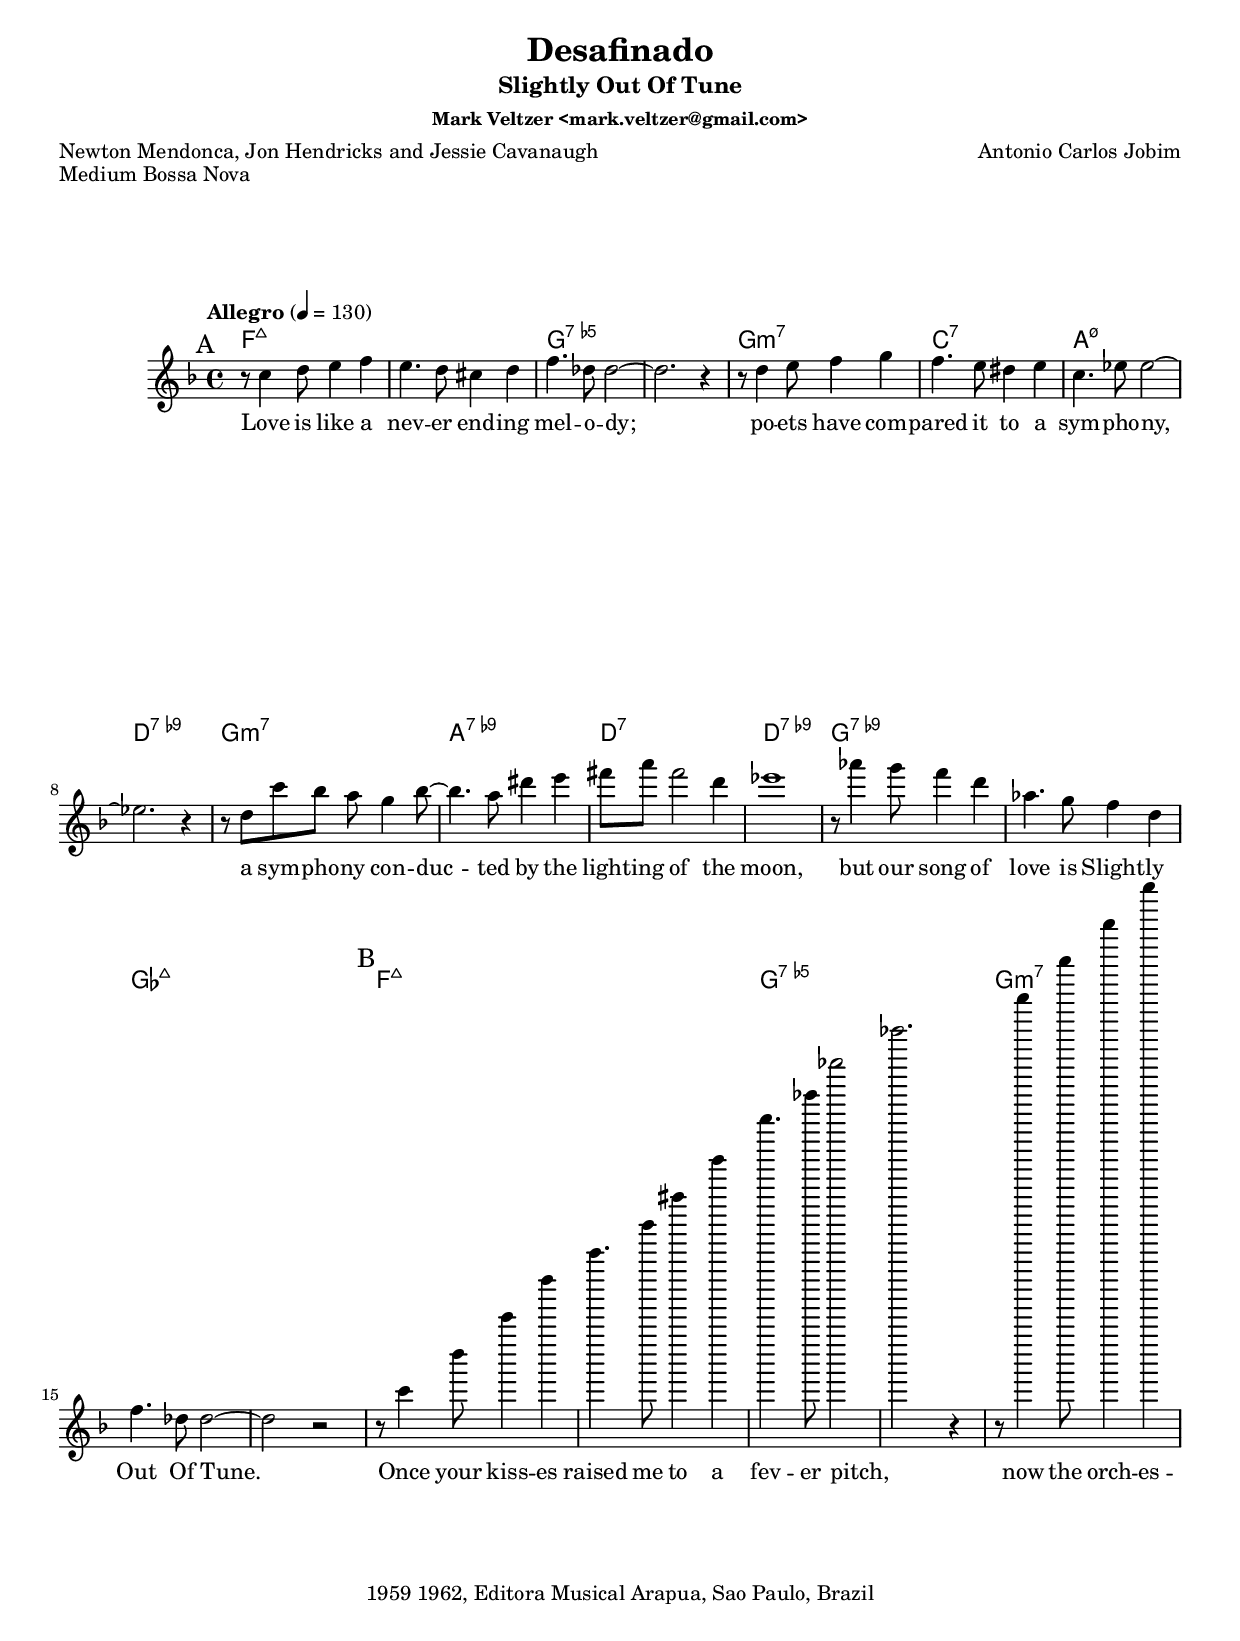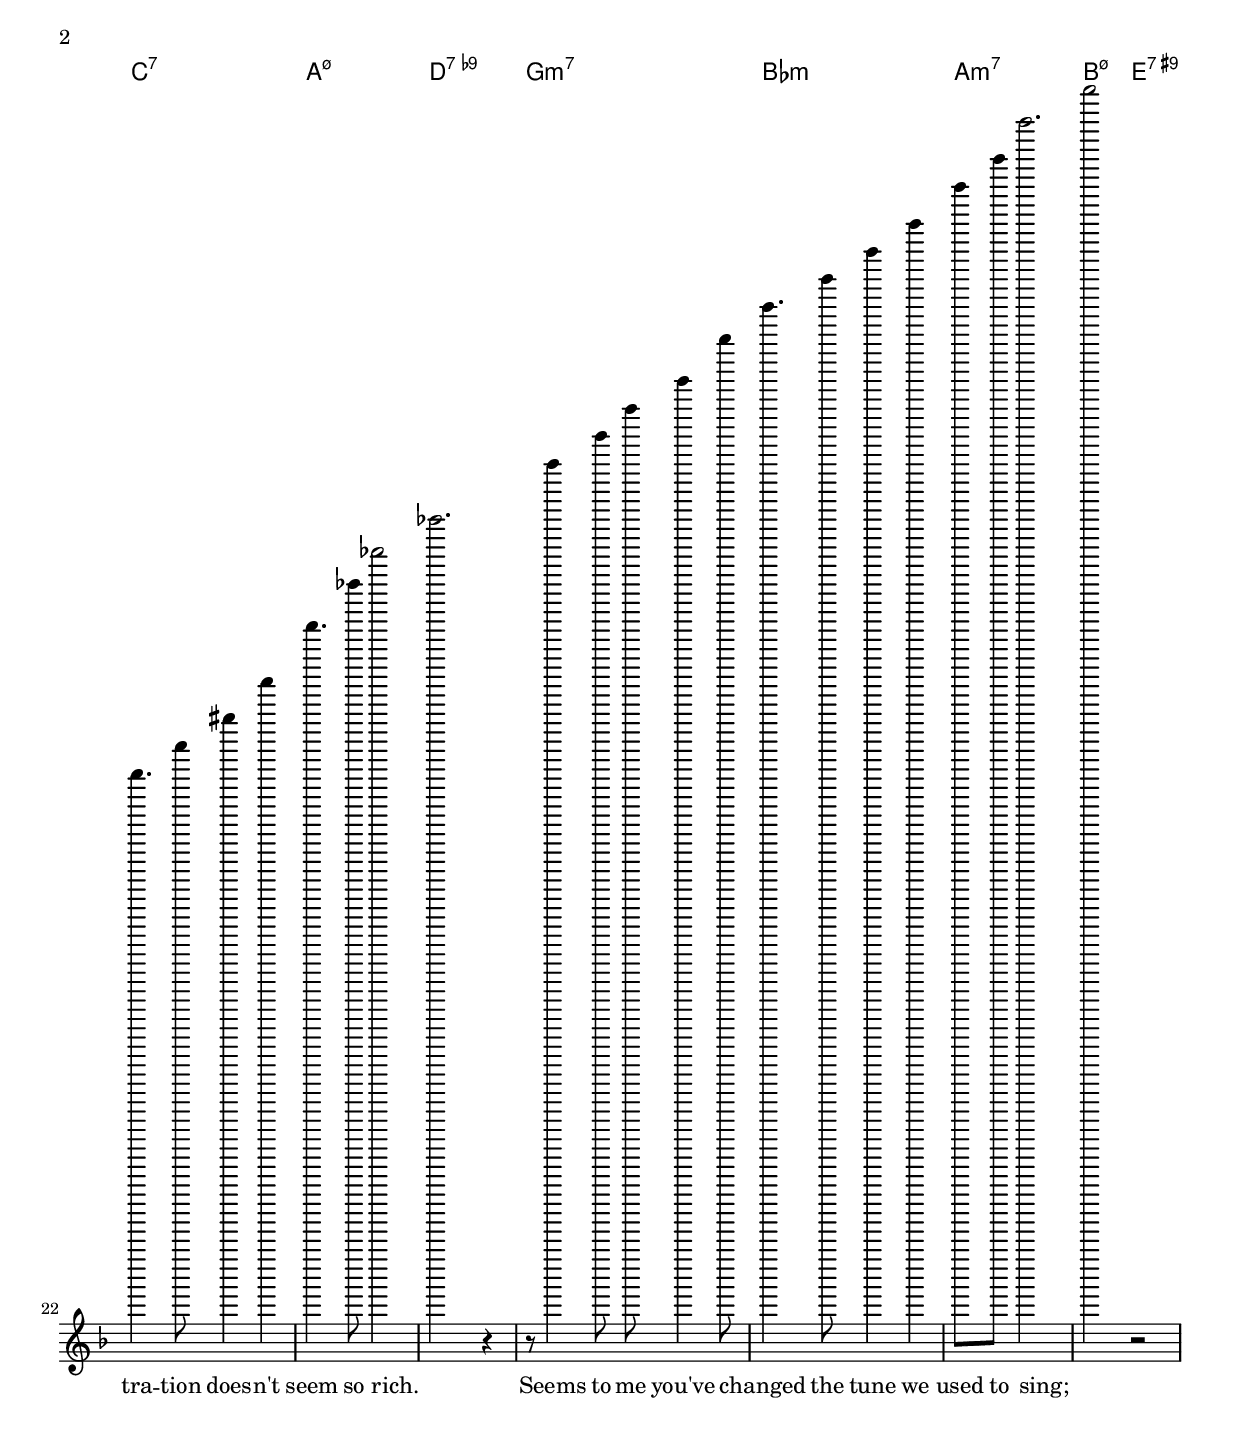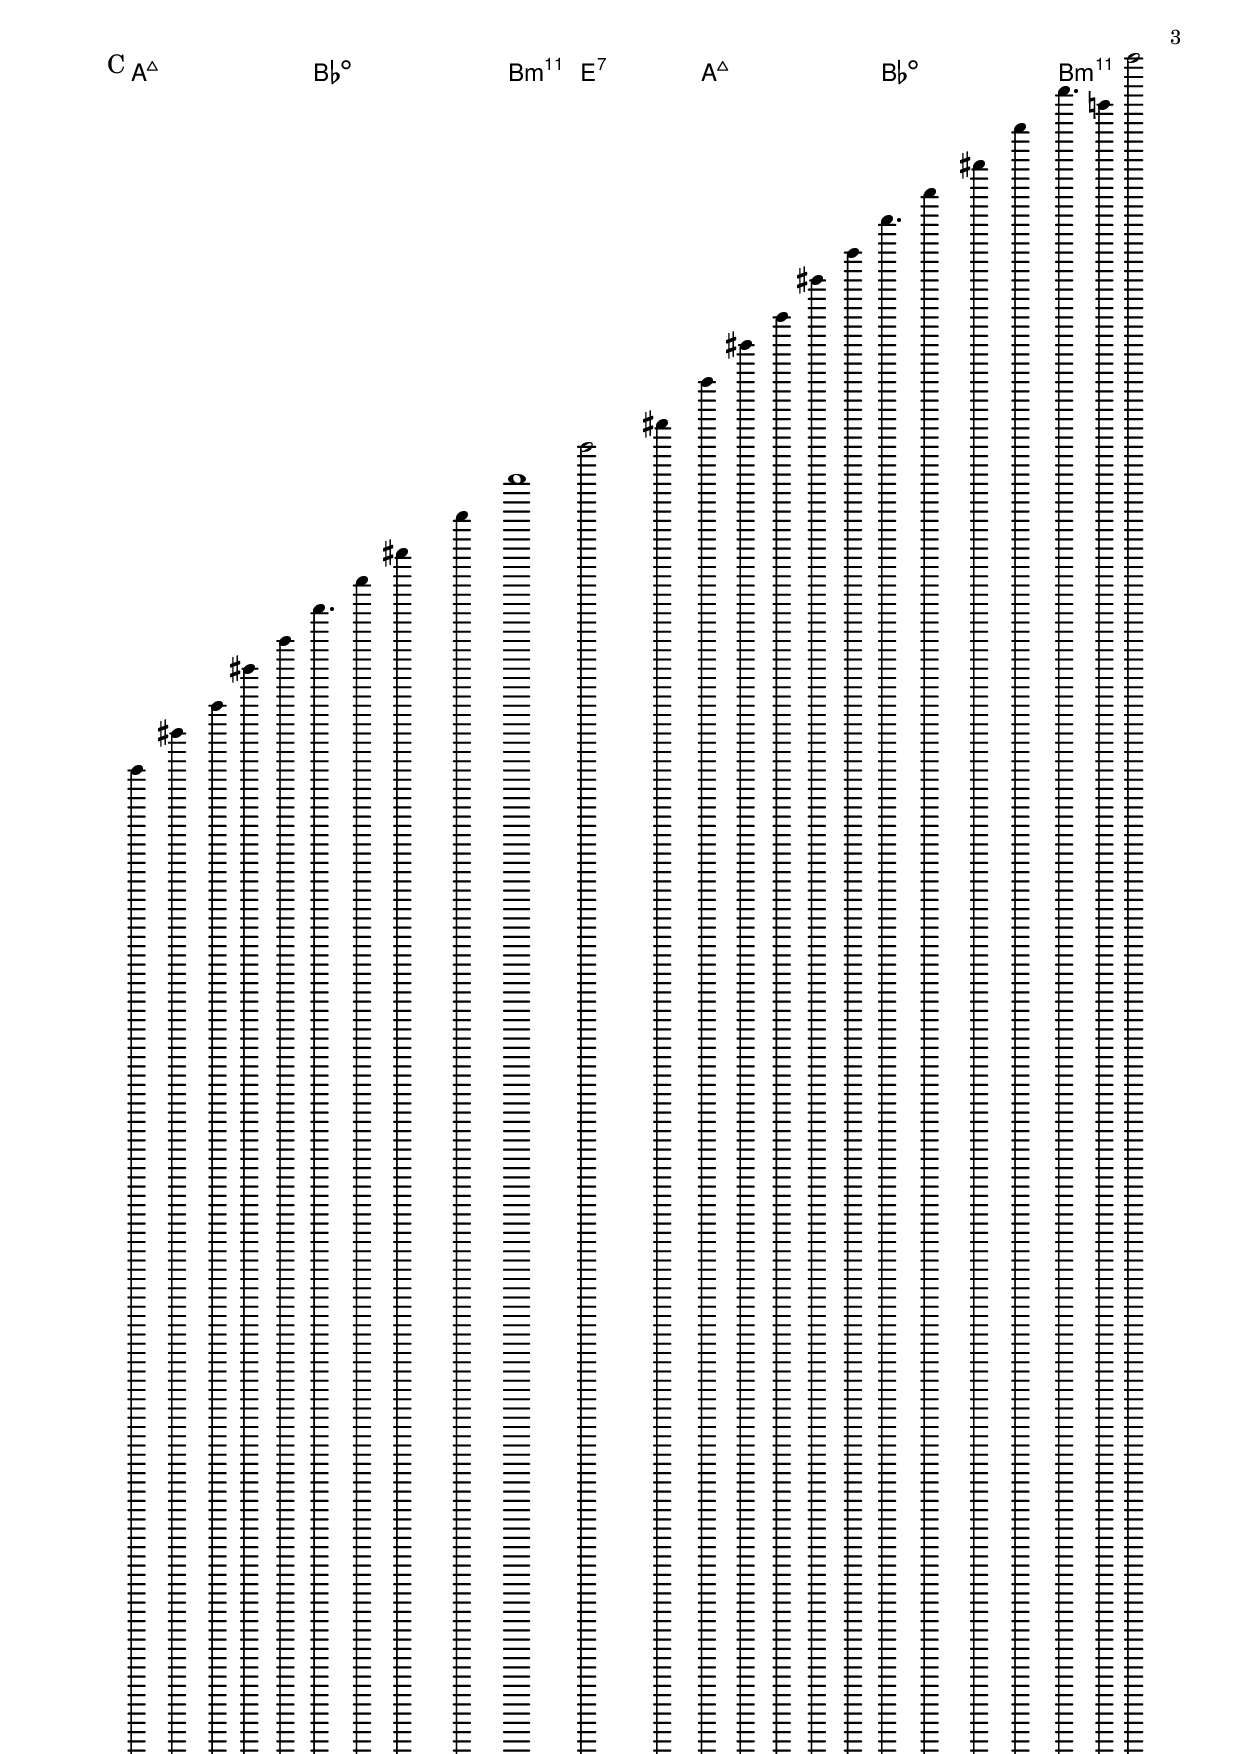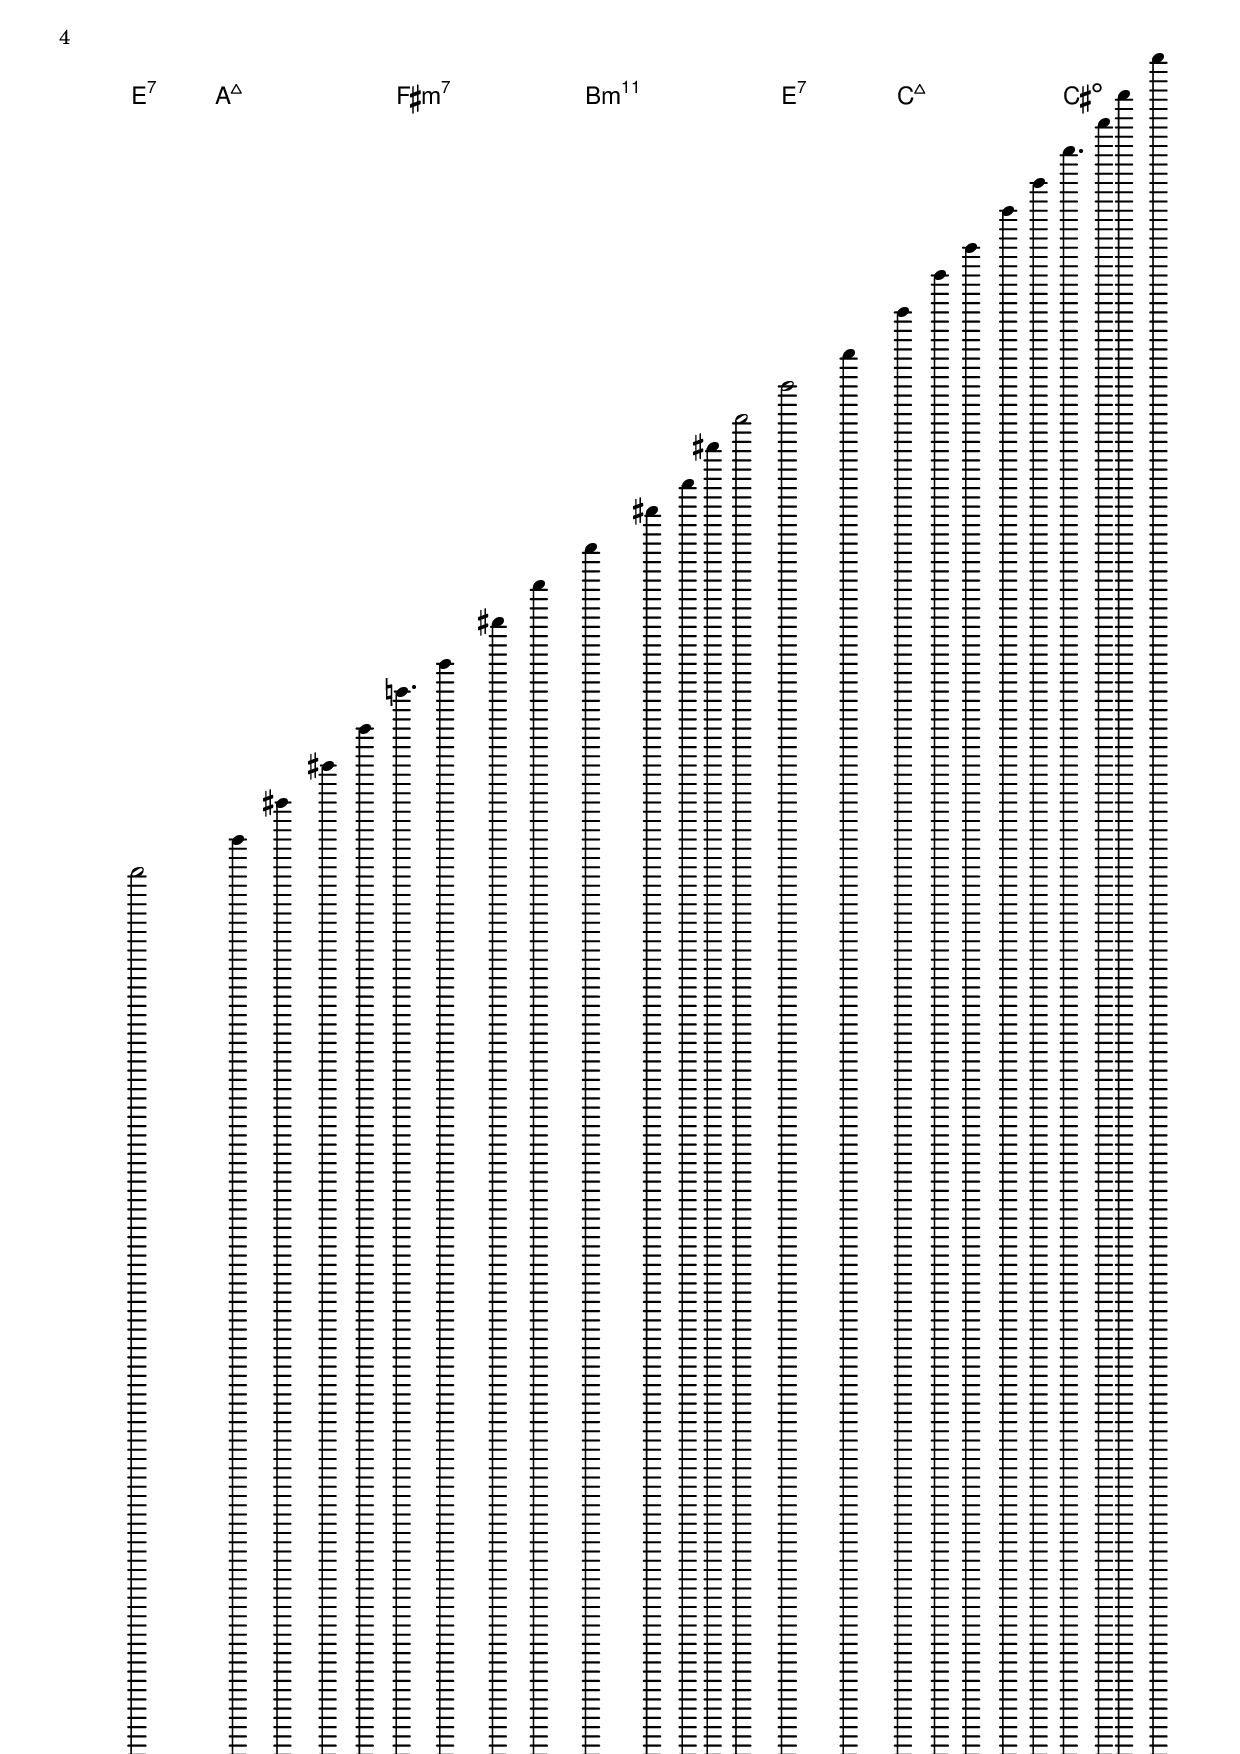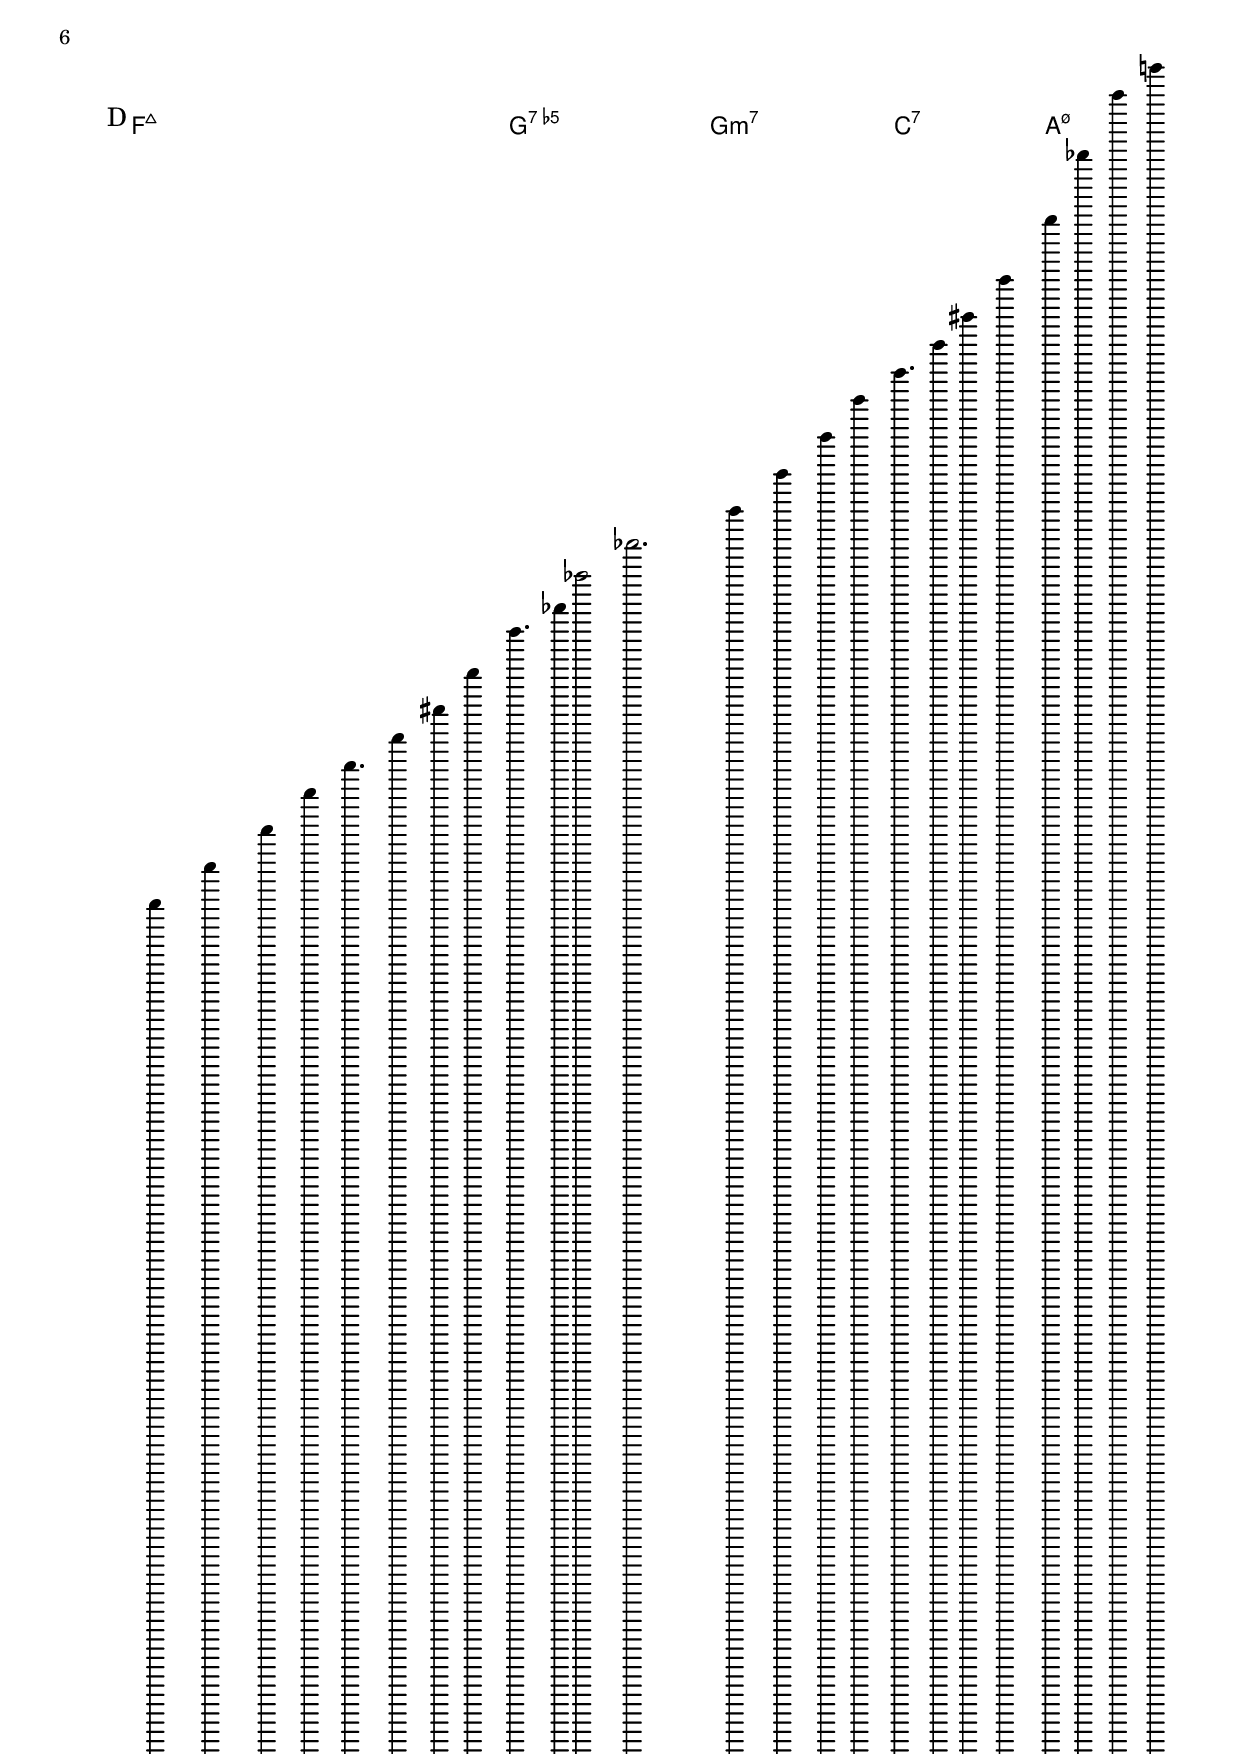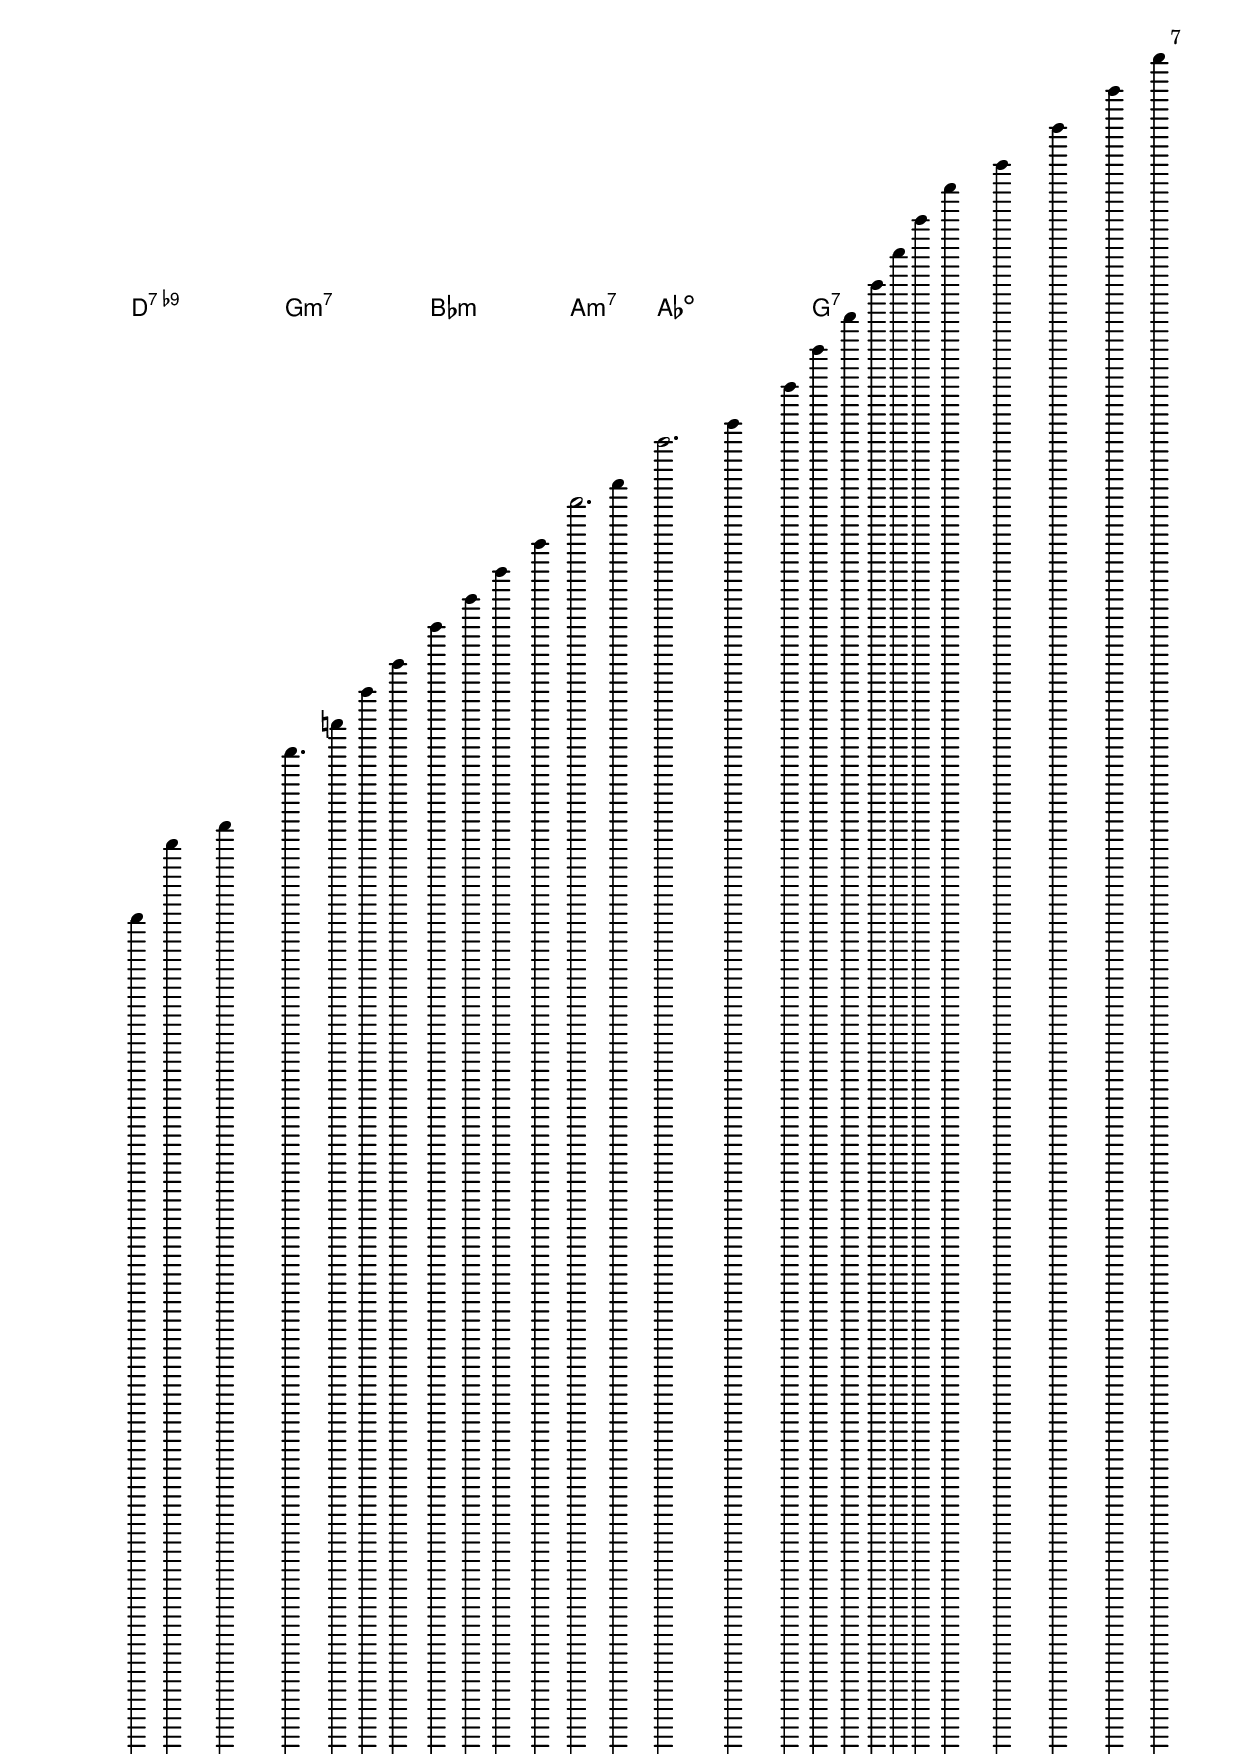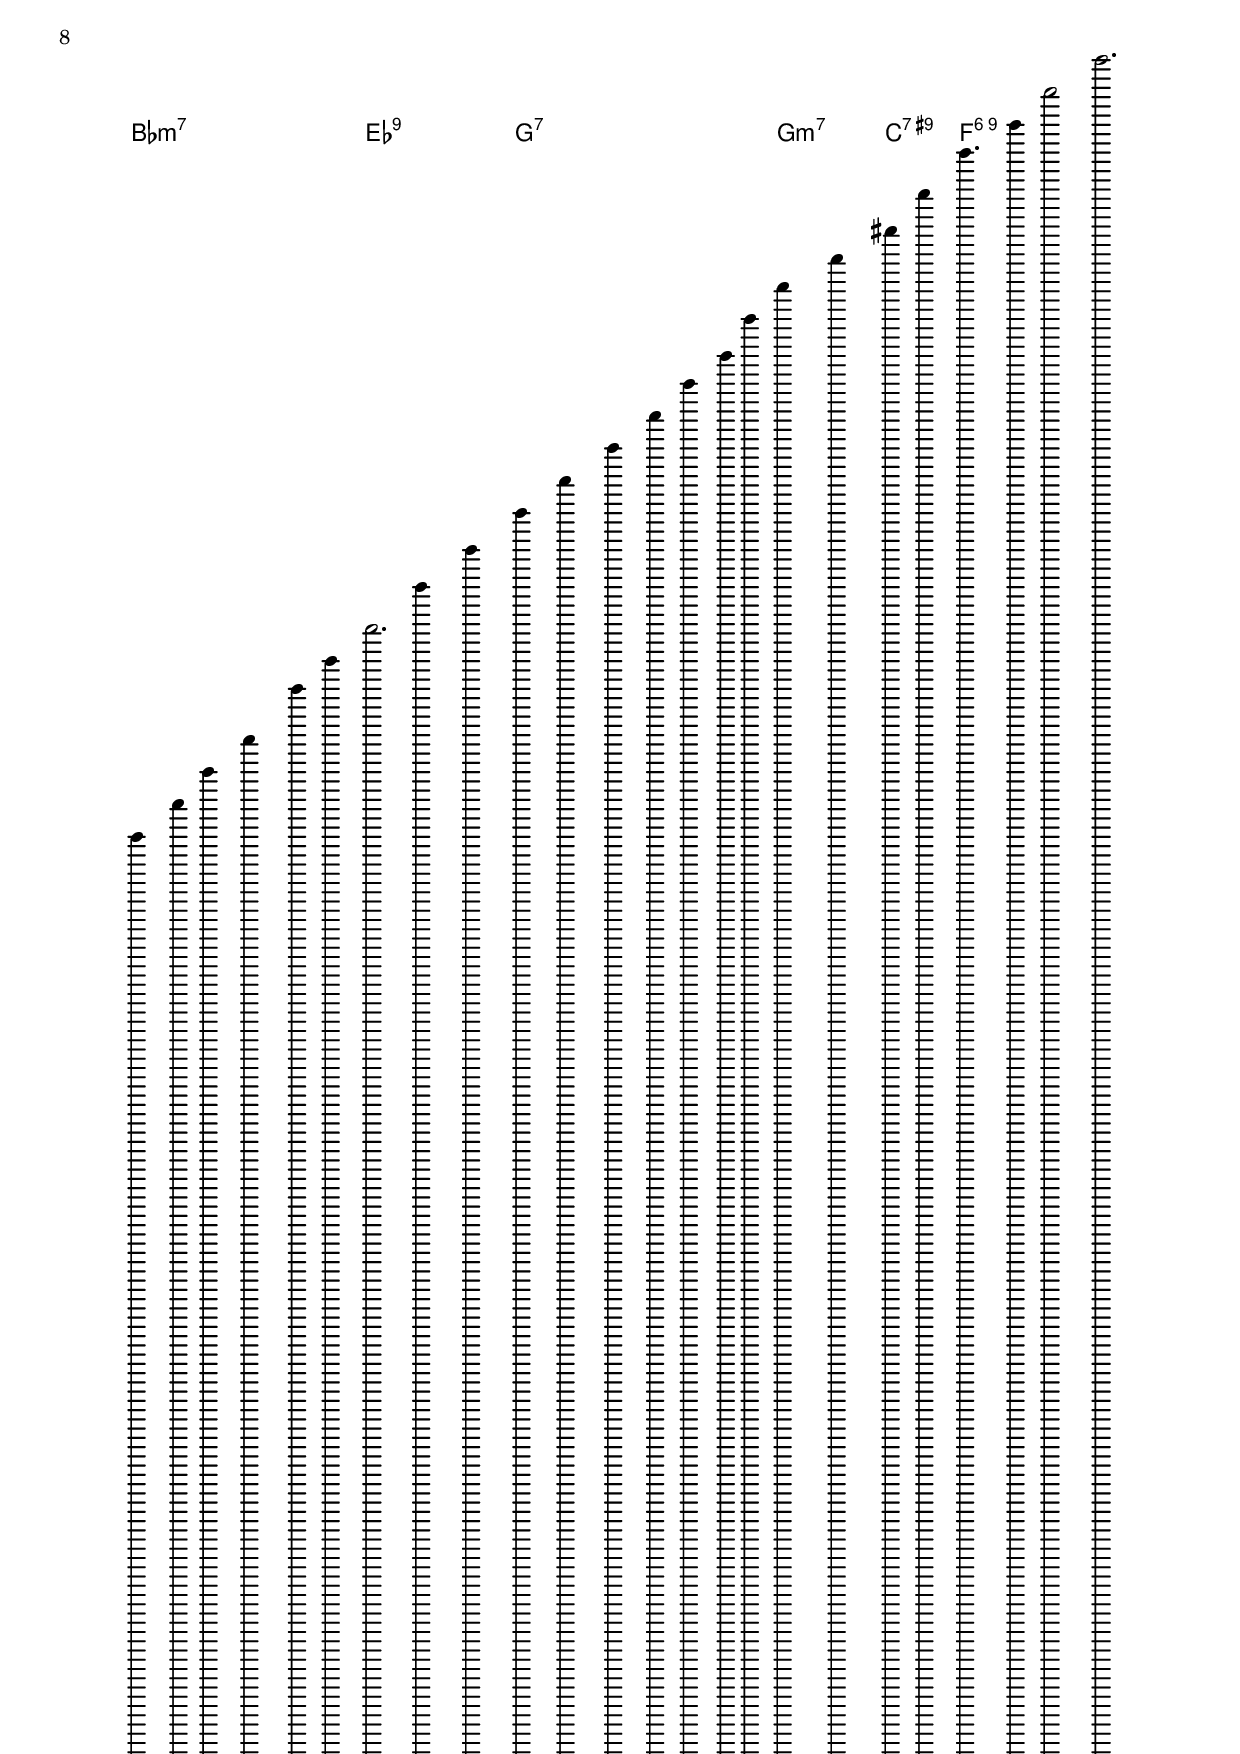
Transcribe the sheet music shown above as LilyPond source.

\include "src/include/common.lyi"
\header{
	title="Desafinado"
	subtitle="Slightly Out Of Tune"
	composer="Antonio Carlos Jobim"
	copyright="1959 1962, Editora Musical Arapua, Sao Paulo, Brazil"
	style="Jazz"
	piece="Medium Bossa Nova"
	poet="Newton Mendonca, Jon Hendricks and Jessie Cavanaugh"

	completion="5"
	uuid="c3fff540-a26e-11df-9435-0019d11e5a41"
}

%{
	TODO:
	- turn the tune to be relative.
%}

myChords=\chordmode {
	\set chordChanges = ##t
%%	list of instruments can be found at
%%	http://lilypond.org/doc/v2.11/Documentation/user/lilypond/MIDI-instruments#MIDI-instruments
%%	\set ChordNames.midiInstrument = #"acoustic grand"

	\mark "A"
	f1:maj7 | f1:maj7 | g1:7.5- | g1:7.5- | g1:m7 | c1:7 | a1:m7.5- | d1:9- |
	g1:m7 | a1:9- | d1:7 | d1:9- | g1:9- | g1:9- | ges1:maj7 | ges1:maj7 |

	\mark "B"
	f1:maj7 | f1:maj7 | g1:7.5- | g1:7.5- | g1:m7 | c1:7 | a1:m7.5- | d1:9- |
	g1:m7 | bes1:m | a1:m7 | b2:m7.5- e2:9+ |

	\mark "C"
	a1:maj7 | bes1:dim | b1:m11 | e1:7 |
	a1:maj7 | bes1:dim | b1:m11 | e1:7 |
	a1:maj7 | fis1:m7 | b1:m11 | e1:7 |
	c1:maj7 | cis1:dim | d1:m11 | g1:7 |
	g1:m7 | fis1:m7 | g1:7 | c1:7 |

	\mark "D"
	f1:maj7 | f1:maj7 | g1:7.5- | g1:7.5- | g1:m7 | c1:7 | a1:m7.5- | d1:9- |
	g1:m7 | bes1:m | a1:m7 | aes1:dim | g1:7 | g1:7 | bes1:m7 | ees1:9 |
	g1:7 | g2:m7 c2:9+ | f1:6.9 | f1:6.9 |
	\bar "|."
}
myVoice=\relative c'{
	%% http://veltzer.net/blog/blog/2010/08/14/musical-tempo-table/
	\tempo "Allegro" 4 = 130
	\time 4/4
	\key f \major
%%	list of instruments can be found at
%%	http://lilypond.org/doc/v2.11/Documentation/user/lilypond/MIDI-instruments#MIDI-instruments
%%	\set Staff.midiInstrument = #"flute"

	r8 c'4 d8 e4 f |
	e4. d8 cis4 d |
	f4. des8 des2 ~ |
	des2. r4 |
	r8 d4 e8 f4 g |
	f4. e8 dis4 e |
	c4. ees8 ees2 ~ |
	ees2. r4 |
	r8 d c' bes a g4 bes8 ~ |
	bes4. a8 dis4 e |
	fis8 a fis2 d4 |
	ees1 |
	r8 aes4 g8 f4 d |
	aes4. g8 f4 d |
	f4. des8 des2 ~ |
	des r |

	r8 c'4 d'8 e'4 f' |
	e'4. d'8 cis'4 d' |
	f'4. des'8 des'2 ~ |
	des'2. r4 |
	r8 d'4 e'8 f'4 g' |
	f'4. e'8 dis'4 e' |
	c''4. ees'8 ees'2 ~ |
	ees'2. r4 |
	r8 c''4 bes'8 a' g'4 bes'8 ~ |
	bes'4. a'8 g'4 f' |
	g'8 f' g'2. ~ |
	g'2 r |
	
	e'4 fis' e'8 fis'4 e'8 ~ |
	e'4. d'8 cis'4 d' |
	e'1 ~ |
	e'2 r4 cis' |
	e' fis' e'8 fis'4 e'8 ~ |
	e'4. d'8 cis'4 d' |
	e'4. b8 e'2 ~ |
	e' r |
	r8 e'4 fis'8 gis'4 a' |
	b'4. a'8 cis'4 d' |
	e'8 fis' e' fis' e'2 ~ |
	e' r4 e' |
	g' a' g'8 a'4 g'8 ~ |
	g'4. f'8 e'4 f' |
	g' d'8 g' ~ g' d' g'4 ~ |
	g' r r8 d' g' a' |
	bes'4 a' bes'8 a'4 c''8 ~ |
	c''4. bes'8 a'4 bes' |
	g'1 ~ |
	g'4 r r2 |
	
	r8 c'4 d'8 e'4 f' |
	e'4. d'8 cis'4 d' |
	f'4. des'8 des'2 ~ |
	des'2. r4 |
	r8 d'4 e'8 f'4 g' |
	f'4. e'8 dis'4 e' |
	d'' des'' c'' b' |
	bes' d'' r a' |
	c''4. b'8 bes'4 a' |
	bes' a' g' f' |
	a'2. e'4 |
	g'2. d'8 e' |
	f' f' f' f' f'4 f' |
	r8 d'4 e'8 f'4 f' |
	f'8 f' f' f' c''4 bes' ~ |
	bes'2. d'8 e' |
	f' f' f' f' f'4 e'8 f' ~ |
	f'4 r8 e' dis'4 e' |
	g'4. f'8 f'2 ~ |
	f'2. r4 |
}
myLyrics=\lyricmode {
	Love is like a nev -- er end -- ing mel -- o -- dy;
	po -- ets have com -- pared it to a sym -- pho -- ny,
	a sym -- pho -- ny con -- duc -- ted by the light -- ing of the moon,
	but our song of love is Slight -- ly Out Of Tune.

	Once your kiss -- es raised me to a fev -- er pitch,
	now the orch -- es -- tra -- tion does -- n't seem so rich.
	Seems to me you've changed the tune we used to sing;

	like the Bos -- sa No -- va, love should swing.
	We used to har -- mo -- nize two souls in per -- fect time.
	Now the song is dif -- f'rent and the words don't e -- ven rhyme,
	'cause you for -- got the mel -- o -- dy our hearts would al -- ways croon,
	and so what good's a heart that's Slight -- ly Out Of Tune.

	Tune your heart to mine the way it uysed to be;
	join with me in har -- mo -- ny and sing a song of lov -- ing.
	We're bound to get in tune a -- gain be -- fore too long.
	There'll be no De -- sa -- fi -- na -- do when your heart be -- longs to me com -- plete -- ly.
	Then you won't be Slight -- ly Out Of Tune, you'll sing a -- long with me.
}
%% score for printing
\score {
	<<
		\new ChordNames="mychords" \myChords
		\new Voice="myvoice" \myVoice
		\new Lyrics \lyricsto "myvoice" \myLyrics
	>>
	\layout {
	}
}
%% score for midi
\score {
	\unfoldRepeats
	<<
		\new ChordNames="mychords" \myChords
		\new Voice="myvoice" \myVoice
	>>
	\midi {
	}
}
